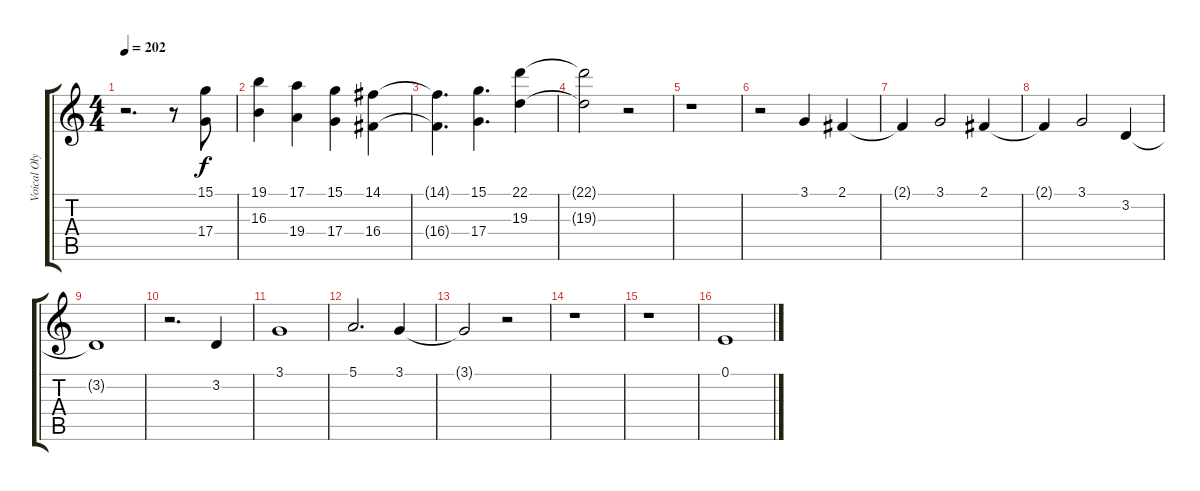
\track ("Voical Olya" "Voical Oly") {instrument stringensemble1}
\staff {score tabs}
\tuning (E4 B3 G3 D3 A2 E2) {hide}
\ts (4 4)
\tempo 202
\clef g2
\ks c
r.2{d dy f} r.8 (15.1 17.4).8 |
(19.1 16.3).4 (17.1 19.4).4 (15.1 17.4).4 (14.1 16.4).4 |
(14.1{t} 16.4{t}).4{d} (15.1 17.4).4{d} (22.1 19.3).4 |
(22.1{t} 19.3{t}).2 r.2 |
r.1 |
r.2 3.1.4 2.1.4 |
2.1{t}.4 3.1.2 2.1.4 |
2.1{t}.4 3.1.2 3.2.4 |
3.2{t}.1 |
r.2{d} 3.2.4 |
3.1.1 |
5.1.2{d} 3.1.4 |
3.1{t}.2 r.2 |
r.1 |
r.1 |
0.1.1
